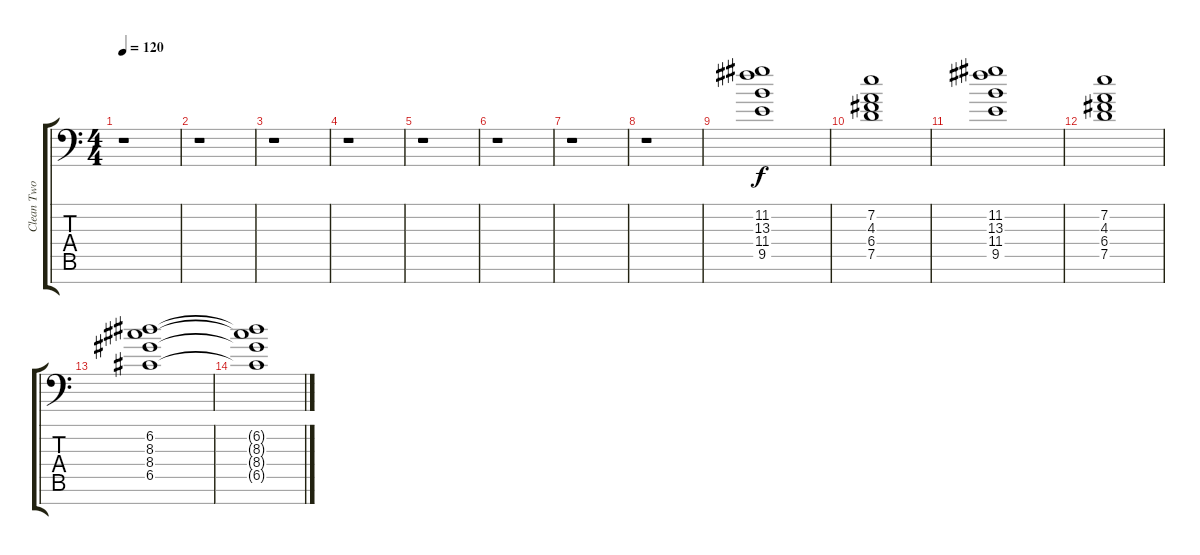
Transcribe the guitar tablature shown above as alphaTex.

\track ("Clean Two" "Clean Two") {instrument acousticguitarnylon}
\staff {score tabs}
\tuning (D4 A3 F3 C3 G2 D2 A1) {hide}
\ts (4 4)
\tempo 120
\clef f4
\ks c
r.1{dy f} |
r.1 |
r.1 |
r.1 |
r.1 |
r.1 |
r.1 |
r.1 |
(11.2 13.3 11.4 9.5).1 |
(7.2 4.3 6.4 7.5).1 |
(11.2 13.3 11.4 9.5).1 |
(7.2 4.3 6.4 7.5).1 |
(6.2 8.3 8.4 6.5).1 |
(6.2{t} 8.3{t} 8.4{t} 6.5{t}).1
